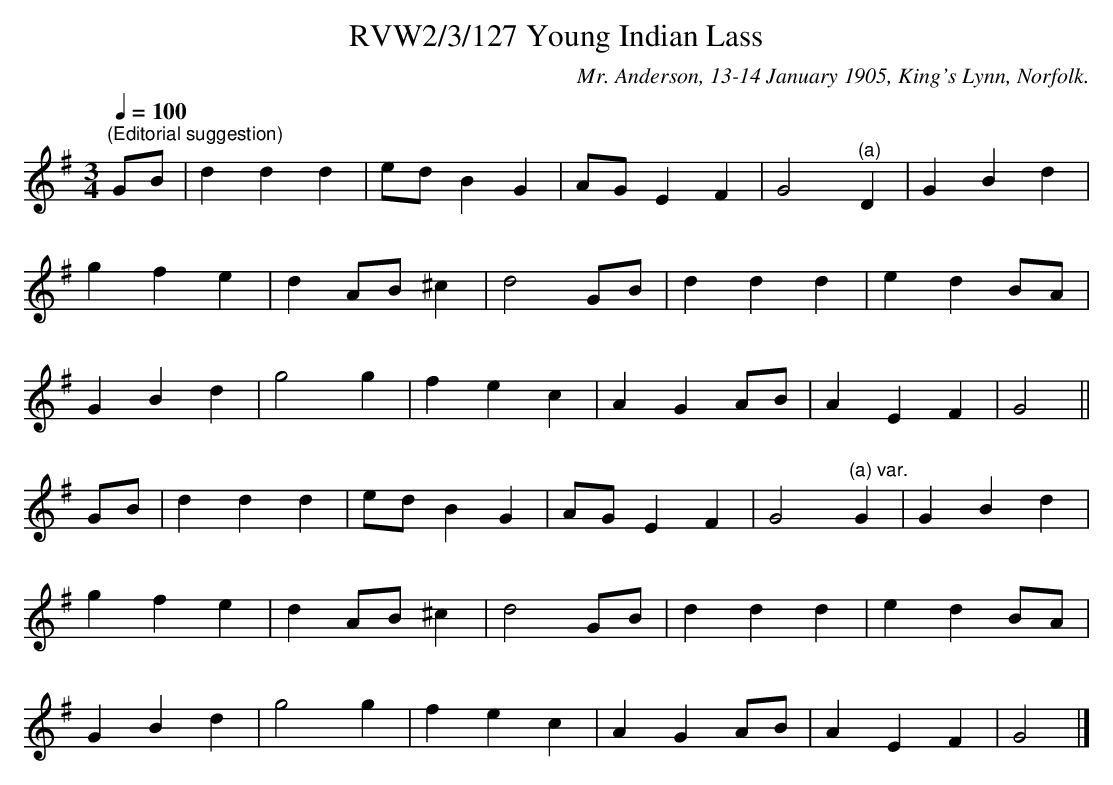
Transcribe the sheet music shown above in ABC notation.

X:1
T:RVW2/3/127 Young Indian Lass
C:Mr. Anderson, 13-14 January 1905, King's Lynn, Norfolk.
L:1/4
Q:1/4=100
M:3/4
K:G
"^(Editorial suggestion)" G/B/ | d d d | e/d/ B G | A/G/ E F | G2"^(a)" D | G B d |$ g f e |
d A/B/ ^c | d2 G/B/ | d d d | e d B/A/ |$ G B d | g2 g | f e c | A G A/B/ | A E F | G2 ||$ G/B/ |
d d d | e/d/ B G | A/G/ E F | G2"^(a) var." G | G B d |$ g f e | d A/B/ ^c | d2 G/B/ | d d d |
e d B/A/ |$ G B d | g2 g | f e c | A G A/B/ | A E F | G2 |]
